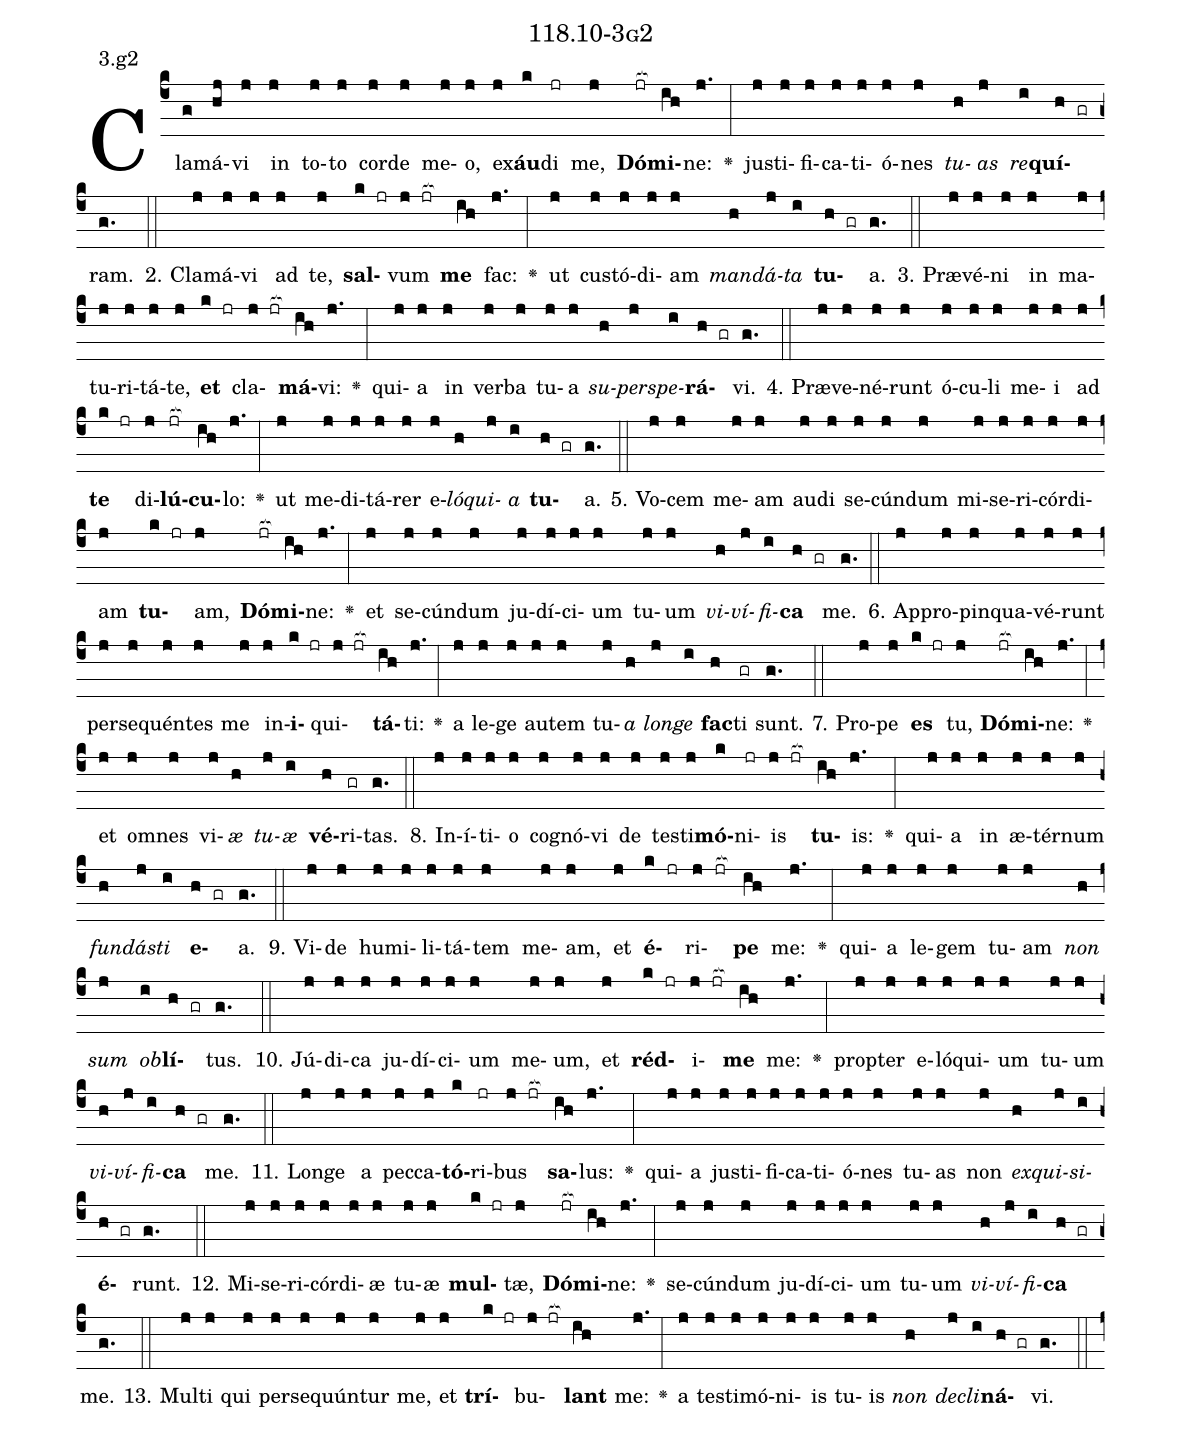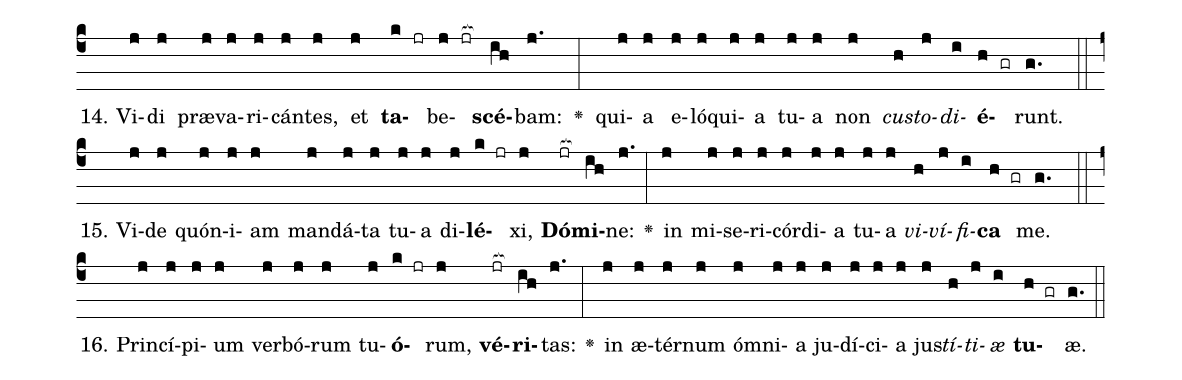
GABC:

name: 118.10-3g2;
annotation: 3.g2;
%%
(c4)Cla(g)má(hj)vi(j) in(j) to(j)to(j) cor(j)de(j) me(j)o,(j) ex(j)<b>áu</b>(k)di(jr) me,(j) <b>Dó</b>(jr[ocb:1{])<b>mi</b>(ih[ocb:0}])ne:(j.) <v>\greheightstar</v>(:) jus(j)ti(j)fi(j)ca(j)ti(j)ó(j)nes(j) <i>tu</i>(h)<i>as</i>(j) <i>re</i>(i)<b>quí</b>(h gr)ram.(g.) (::)
2. Cla(j)má(j)vi(j) ad(j) te,(j) <b>sal</b>(k jr)vum(j jr[ocb:1{]) <b>me</b>(ih[ocb:0}]) fac:(j.) <v>\greheightstar</v>(:) ut(j) cus(j)tó(j)di(j)am(j) <i>man</i>(h)<i>dá</i>(j)<i>ta</i>(i) <b>tu</b>(h gr)a.(g.) (::)
3. Præ(j)vé(j)ni(j) in(j) ma(j)tu(j)ri(j)tá(j)te,(j) <b>et</b>(k jr) cla(j jr[ocb:1{])<b>má</b>(ih[ocb:0}])vi:(j.) <v>\greheightstar</v>(:) qui(j)a(j) in(j) ver(j)ba(j) tu(j)a(j) <i>su</i>(h)<i>per</i>(j)<i>spe</i>(i)<b>rá</b>(h gr)vi.(g.) (::)
4. Præ(j)ve(j)né(j)runt(j) ó(j)cu(j)li(j) me(j)i(j) ad(j) <b>te</b>(k jr) di(j)<b>lú</b>(jr[ocb:1{])<b>cu</b>(ih[ocb:0}])lo:(j.) <v>\greheightstar</v>(:) ut(j) me(j)di(j)tá(j)rer(j) e(j)<i>ló</i>(h)<i>qui</i>(j)<i>a</i>(i) <b>tu</b>(h gr)a.(g.) (::)
5. Vo(j)cem(j) me(j)am(j) au(j)di(j) se(j)cún(j)dum(j) mi(j)se(j)ri(j)cór(j)di(j)am(j) <b>tu</b>(k jr)am,(j) <b>Dó</b>(jr[ocb:1{])<b>mi</b>(ih[ocb:0}])ne:(j.) <v>\greheightstar</v>(:) et(j) se(j)cún(j)dum(j) ju(j)dí(j)ci(j)um(j) tu(j)um(j) <i>vi</i>(h)<i>ví</i>(j)<i>fi</i>(i)<b>ca</b>(h gr) me.(g.) (::)
6. Ap(j)pro(j)pin(j)qua(j)vé(j)runt(j) per(j)se(j)quén(j)tes(j) me(j) in(j)<b>i</b>(k jr)qui(j jr[ocb:1{])<b>tá</b>(ih[ocb:0}])ti:(j.) <v>\greheightstar</v>(:) a(j) le(j)ge(j) au(j)tem(j) tu(j)<i>a</i>(h) <i>lon</i>(j)<i>ge</i>(i) <b>fac</b>(h)ti(gr) sunt.(g.) (::)
7. Pro(j)pe(j) <b>es</b>(k jr) tu,(j) <b>Dó</b>(jr[ocb:1{])<b>mi</b>(ih[ocb:0}])ne:(j.) <v>\greheightstar</v>(:) et(j) om(j)nes(j) vi(j)<i>æ</i>(h) <i>tu</i>(j)<i>æ</i>(i) <b>vé</b>(h)ri(gr)tas.(g.) (::)
8. In(j)í(j)ti(j)o(j) co(j)gnó(j)vi(j) de(j) tes(j)ti(j)<b>mó</b>(k)ni(jr)is(j jr[ocb:1{]) <b>tu</b>(ih[ocb:0}])is:(j.) <v>\greheightstar</v>(:) qui(j)a(j) in(j) æ(j)tér(j)num(j) <i>fun</i>(h)<i>dás</i>(j)<i>ti</i>(i) <b>e</b>(h gr)a.(g.) (::)
9. Vi(j)de(j) hu(j)mi(j)li(j)tá(j)tem(j) me(j)am,(j) et(j) <b>é</b>(k jr)ri(j jr[ocb:1{])<b>pe</b>(ih[ocb:0}]) me:(j.) <v>\greheightstar</v>(:) qui(j)a(j) le(j)gem(j) tu(j)am(j) <i>non</i>(h) <i>sum</i>(j) <i>ob</i>(i)<b>lí</b>(h gr)tus.(g.) (::)
10. Jú(j)di(j)ca(j) ju(j)dí(j)ci(j)um(j) me(j)um,(j) et(j) <b>réd</b>(k jr)i(j jr[ocb:1{])<b>me</b>(ih[ocb:0}]) me:(j.) <v>\greheightstar</v>(:) prop(j)ter(j) e(j)ló(j)qui(j)um(j) tu(j)um(j) <i>vi</i>(h)<i>ví</i>(j)<i>fi</i>(i)<b>ca</b>(h gr) me.(g.) (::)
11. Lon(j)ge(j) a(j) pec(j)ca(j)<b>tó</b>(k)ri(jr)bus(j jr[ocb:1{]) <b>sa</b>(ih[ocb:0}])lus:(j.) <v>\greheightstar</v>(:) qui(j)a(j) jus(j)ti(j)fi(j)ca(j)ti(j)ó(j)nes(j) tu(j)as(j) non(j) <i>ex</i>(h)<i>qui</i>(j)<i>si</i>(i)<b>é</b>(h gr)runt.(g.) (::)
12. Mi(j)se(j)ri(j)cór(j)di(j)æ(j) tu(j)æ(j) <b>mul</b>(k jr)tæ,(j) <b>Dó</b>(jr[ocb:1{])<b>mi</b>(ih[ocb:0}])ne:(j.) <v>\greheightstar</v>(:) se(j)cún(j)dum(j) ju(j)dí(j)ci(j)um(j) tu(j)um(j) <i>vi</i>(h)<i>ví</i>(j)<i>fi</i>(i)<b>ca</b>(h gr) me.(g.) (::)
13. Mul(j)ti(j) qui(j) per(j)se(j)quún(j)tur(j) me,(j) et(j) <b>trí</b>(k jr)bu(j jr[ocb:1{])<b>lant</b>(ih[ocb:0}]) me:(j.) <v>\greheightstar</v>(:) a(j) tes(j)ti(j)mó(j)ni(j)is(j) tu(j)is(j) <i>non</i>(h) <i>de</i>(j)<i>cli</i>(i)<b>ná</b>(h gr)vi.(g.) (::)
14. Vi(j)di(j) præ(j)va(j)ri(j)cán(j)tes,(j) et(j) <b>ta</b>(k jr)be(j jr[ocb:1{])<b>scé</b>(ih[ocb:0}])bam:(j.) <v>\greheightstar</v>(:) qui(j)a(j) e(j)ló(j)qui(j)a(j) tu(j)a(j) non(j) <i>cus</i>(h)<i>to</i>(j)<i>di</i>(i)<b>é</b>(h gr)runt.(g.) (::)
15. Vi(j)de(j) quón(j)i(j)am(j) man(j)dá(j)ta(j) tu(j)a(j) di(j)<b>lé</b>(k jr)xi,(j) <b>Dó</b>(jr[ocb:1{])<b>mi</b>(ih[ocb:0}])ne:(j.) <v>\greheightstar</v>(:) in(j) mi(j)se(j)ri(j)cór(j)di(j)a(j) tu(j)a(j) <i>vi</i>(h)<i>ví</i>(j)<i>fi</i>(i)<b>ca</b>(h gr) me.(g.) (::)
16. Prin(j)cí(j)pi(j)um(j) ver(j)bó(j)rum(j) tu(j)<b>ó</b>(k jr)rum,(j) <b>vé</b>(jr[ocb:1{])<b>ri</b>(ih[ocb:0}])tas:(j.) <v>\greheightstar</v>(:) in(j) æ(j)tér(j)num(j) óm(j)ni(j)a(j) ju(j)dí(j)ci(j)a(j) jus(j)<i>tí</i>(h)<i>ti</i>(j)<i>æ</i>(i) <b>tu</b>(h gr)æ.(g.) (::)
